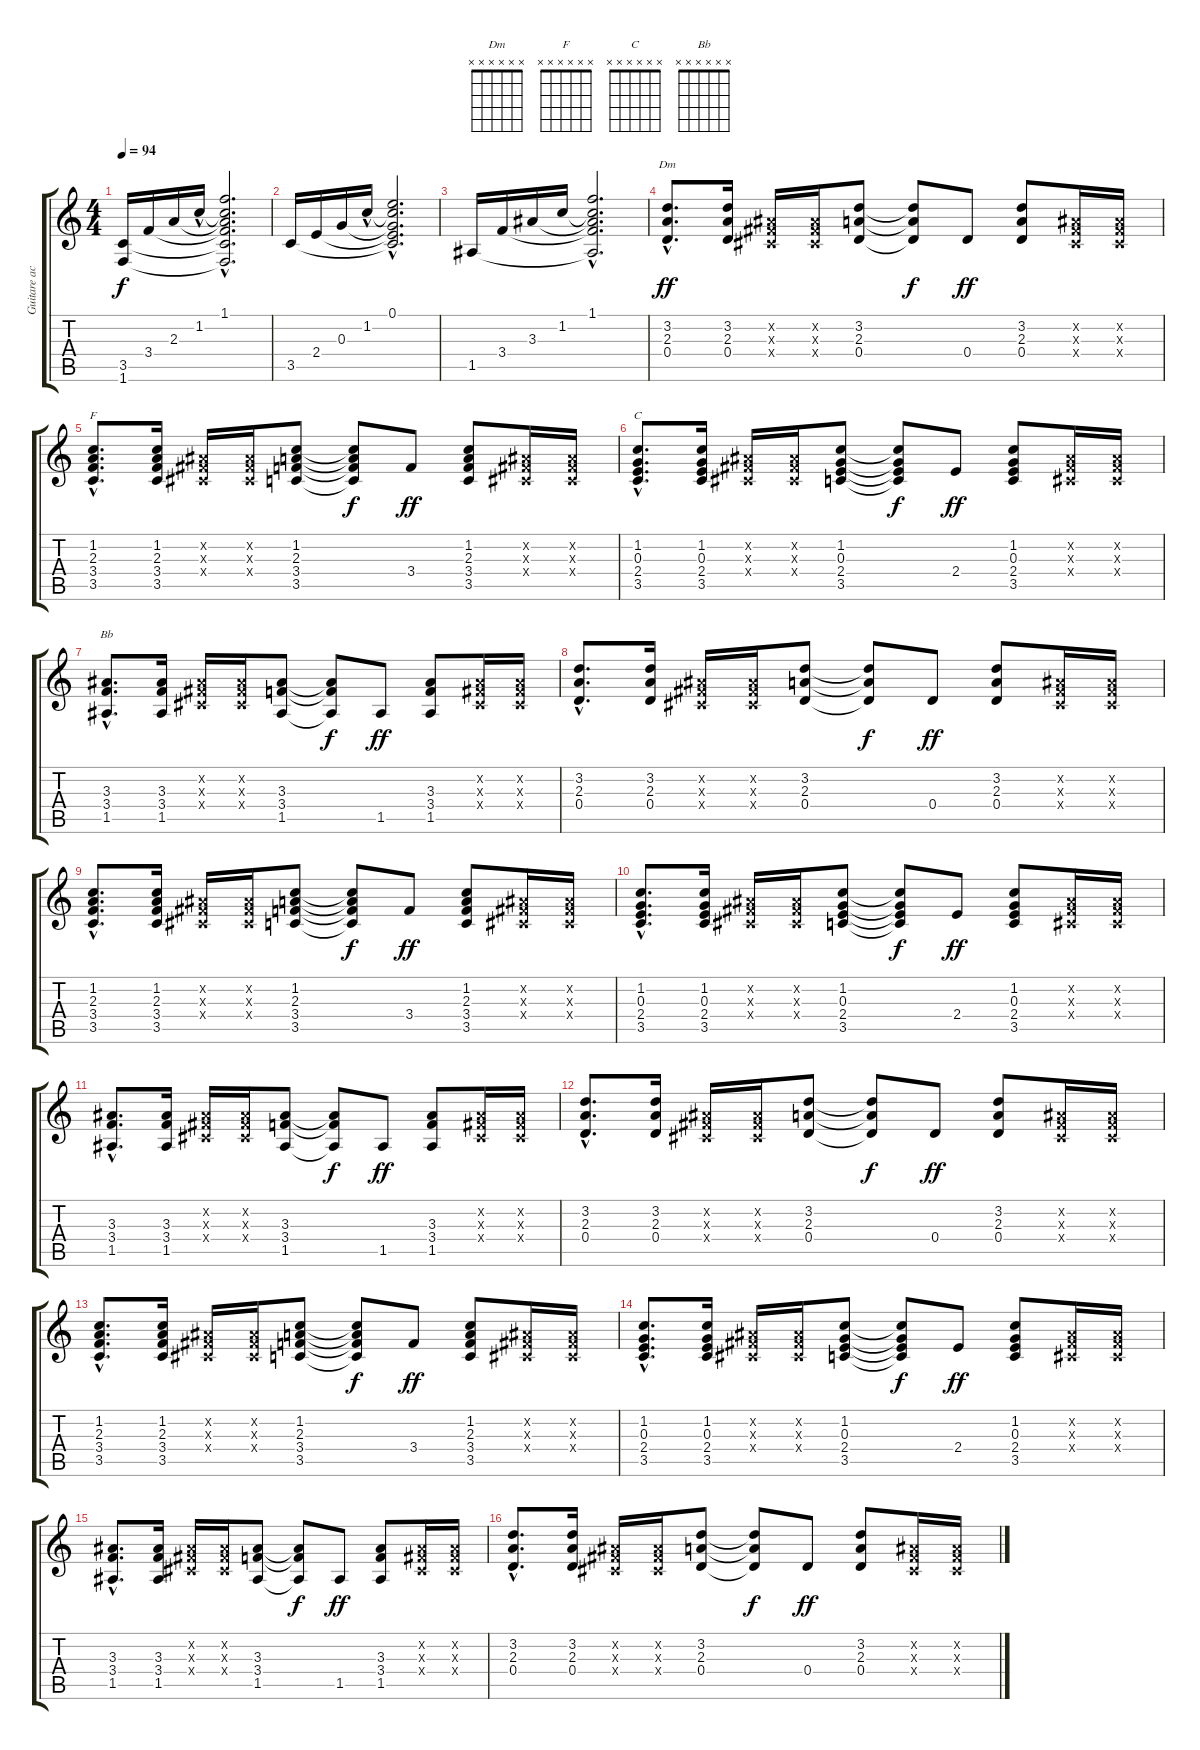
\track ("Guitare acoustique" "Guitare ac") {instrument acousticguitarsteel}
\staff {score tabs}
\tuning (E4 B3 G3 D3 A2 E2) {hide}
\chord ("Dm" x x x x x x) {firstfret 0}
\chord ("F" x x x x x x) {firstfret 0}
\chord ("C" x x x x x x) {firstfret 0}
\chord ("Bb" x x x x x x) {firstfret 0}
\ts (4 4)
\tempo 94
\clef g2
\ks c
(3.5 1.6).16{dy f} 3.4.16 2.3.16 1.2{hac}.16 (1.1{hac} 1.2{hac t} 2.3{hac t} 3.4{hac t} 3.5{hac t} 1.6{hac t}).2{d} |
3.5.16 2.4.16 0.3.16 1.2{hac}.16 (0.1 1.2{hac t} 0.3{hac t} 2.4{hac t} 3.5{hac t}).2{d} |
1.5.16 3.4.16 3.3.16 1.2.16 (1.1{hac} 1.2{hac t} 3.3{hac t} 3.4{hac t} 1.5{hac t}).2{d} |
(3.2{hac} 2.3{hac} 0.4{hac}).8{d ch "Dm" dy ff} (3.2 2.3 0.4).16 (-1.2{x} -1.3{x} -1.4{x}).16 (-1.2{x} -1.3{x} -1.4{x}).16 (3.2 2.3 0.4).8 (3.2{t} 2.3{t} 0.4{t}).8{dy f} 0.4.8{dy ff} (3.2 2.3 0.4).8 (-1.2{x} -1.3{x} -1.4{x}).16 (-1.2{x} -1.3{x} -1.4{x}).16 |
(1.2{hac} 2.3{hac} 3.4{hac} 3.5{hac}).8{d ch "F"} (1.2 2.3 3.4 3.5).16 (-1.2{x} -1.3{x} -1.4{x}).16 (-1.2{x} -1.3{x} -1.4{x}).16 (1.2 2.3 3.4 3.5).8 (1.2{t} 2.3{t} 3.4{t} 3.5{t}).8{dy f} 3.4.8{dy ff} (1.2 2.3 3.4 3.5).8 (-1.2{x} -1.3{x} -1.4{x}).16 (-1.2{x} -1.3{x} -1.4{x}).16 |
(1.2{hac} 0.3{hac} 2.4{hac} 3.5{hac}).8{d ch "C"} (1.2 0.3 2.4 3.5).16 (-1.2{x} -1.3{x} -1.4{x}).16 (-1.2{x} -1.3{x} -1.4{x}).16 (1.2 0.3 2.4 3.5).8 (1.2{t} 0.3{t} 2.4{t} 3.5{t}).8{dy f} 2.4.8{dy ff} (1.2 0.3 2.4 3.5).8 (-1.2{x} -1.3{x} -1.4{x}).16 (-1.2{x} -1.3{x} -1.4{x}).16 |
(3.3{hac} 3.4{hac} 1.5{hac}).8{d ch "Bb"} (3.3 3.4 1.5).16 (-1.2{x} -1.3{x} -1.4{x}).16 (-1.2{x} -1.3{x} -1.4{x}).16 (3.3 3.4 1.5).8 (3.3{t} 3.4{t} 1.5{t}).8{dy f} 1.5.8{dy ff} (3.3 3.4 1.5).8 (-1.2{x} -1.3{x} -1.4{x}).16 (-1.2{x} -1.3{x} -1.4{x}).16 |
(3.2{hac} 2.3{hac} 0.4{hac}).8{d} (3.2 2.3 0.4).16 (-1.2{x} -1.3{x} -1.4{x}).16 (-1.2{x} -1.3{x} -1.4{x}).16 (3.2 2.3 0.4).8 (3.2{t} 2.3{t} 0.4{t}).8{dy f} 0.4.8{dy ff} (3.2 2.3 0.4).8 (-1.2{x} -1.3{x} -1.4{x}).16 (-1.2{x} -1.3{x} -1.4{x}).16 |
(1.2{hac} 2.3{hac} 3.4{hac} 3.5{hac}).8{d} (1.2 2.3 3.4 3.5).16 (-1.2{x} -1.3{x} -1.4{x}).16 (-1.2{x} -1.3{x} -1.4{x}).16 (1.2 2.3 3.4 3.5).8 (1.2{t} 2.3{t} 3.4{t} 3.5{t}).8{dy f} 3.4.8{dy ff} (1.2 2.3 3.4 3.5).8 (-1.2{x} -1.3{x} -1.4{x}).16 (-1.2{x} -1.3{x} -1.4{x}).16 |
(1.2{hac} 0.3{hac} 2.4{hac} 3.5{hac}).8{d} (1.2 0.3 2.4 3.5).16 (-1.2{x} -1.3{x} -1.4{x}).16 (-1.2{x} -1.3{x} -1.4{x}).16 (1.2 0.3 2.4 3.5).8 (1.2{t} 0.3{t} 2.4{t} 3.5{t}).8{dy f} 2.4.8{dy ff} (1.2 0.3 2.4 3.5).8 (-1.2{x} -1.3{x} -1.4{x}).16 (-1.2{x} -1.3{x} -1.4{x}).16 |
(3.3{hac} 3.4{hac} 1.5{hac}).8{d} (3.3 3.4 1.5).16 (-1.2{x} -1.3{x} -1.4{x}).16 (-1.2{x} -1.3{x} -1.4{x}).16 (3.3 3.4 1.5).8 (3.3{t} 3.4{t} 1.5{t}).8{dy f} 1.5.8{dy ff} (3.3 3.4 1.5).8 (-1.2{x} -1.3{x} -1.4{x}).16 (-1.2{x} -1.3{x} -1.4{x}).16 |
(3.2{hac} 2.3{hac} 0.4{hac}).8{d} (3.2 2.3 0.4).16 (-1.2{x} -1.3{x} -1.4{x}).16 (-1.2{x} -1.3{x} -1.4{x}).16 (3.2 2.3 0.4).8 (3.2{t} 2.3{t} 0.4{t}).8{dy f} 0.4.8{dy ff} (3.2 2.3 0.4).8 (-1.2{x} -1.3{x} -1.4{x}).16 (-1.2{x} -1.3{x} -1.4{x}).16 |
(1.2{hac} 2.3{hac} 3.4{hac} 3.5{hac}).8{d} (1.2 2.3 3.4 3.5).16 (-1.2{x} -1.3{x} -1.4{x}).16 (-1.2{x} -1.3{x} -1.4{x}).16 (1.2 2.3 3.4 3.5).8 (1.2{t} 2.3{t} 3.4{t} 3.5{t}).8{dy f} 3.4.8{dy ff} (1.2 2.3 3.4 3.5).8 (-1.2{x} -1.3{x} -1.4{x}).16 (-1.2{x} -1.3{x} -1.4{x}).16 |
(1.2{hac} 0.3{hac} 2.4{hac} 3.5{hac}).8{d} (1.2 0.3 2.4 3.5).16 (-1.2{x} -1.3{x} -1.4{x}).16 (-1.2{x} -1.3{x} -1.4{x}).16 (1.2 0.3 2.4 3.5).8 (1.2{t} 0.3{t} 2.4{t} 3.5{t}).8{dy f} 2.4.8{dy ff} (1.2 0.3 2.4 3.5).8 (-1.2{x} -1.3{x} -1.4{x}).16 (-1.2{x} -1.3{x} -1.4{x}).16 |
(3.3{hac} 3.4{hac} 1.5{hac}).8{d} (3.3 3.4 1.5).16 (-1.2{x} -1.3{x} -1.4{x}).16 (-1.2{x} -1.3{x} -1.4{x}).16 (3.3 3.4 1.5).8 (3.3{t} 3.4{t} 1.5{t}).8{dy f} 1.5.8{dy ff} (3.3 3.4 1.5).8 (-1.2{x} -1.3{x} -1.4{x}).16 (-1.2{x} -1.3{x} -1.4{x}).16 |
(3.2{hac} 2.3{hac} 0.4{hac}).8{d} (3.2 2.3 0.4).16 (-1.2{x} -1.3{x} -1.4{x}).16 (-1.2{x} -1.3{x} -1.4{x}).16 (3.2 2.3 0.4).8 (3.2{t} 2.3{t} 0.4{t}).8{dy f} 0.4.8{dy ff} (3.2 2.3 0.4).8 (-1.2{x} -1.3{x} -1.4{x}).16 (-1.2{x} -1.3{x} -1.4{x}).16
